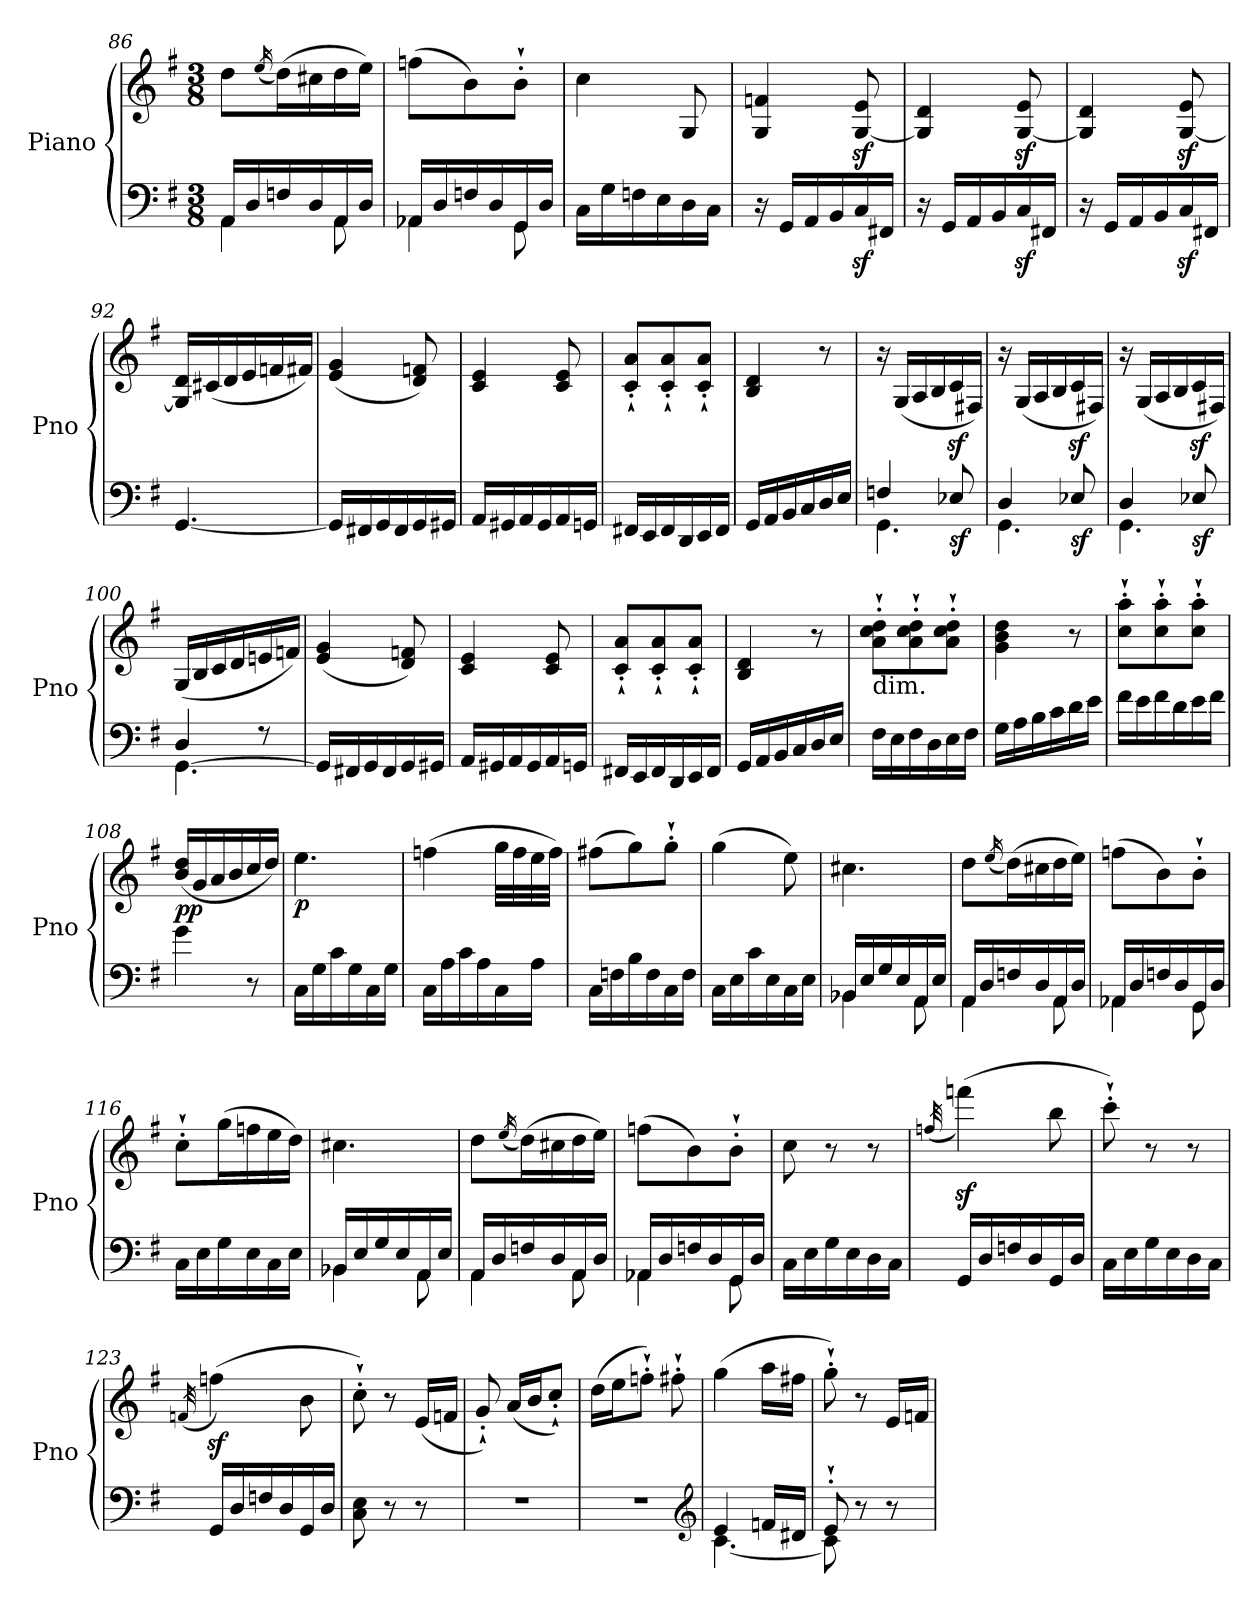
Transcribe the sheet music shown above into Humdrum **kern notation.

**kern	**kern	**dynam
*part1	*part1	*part1
*staff2	*staff1	*staff1/2
*I"Piano	*	*
*I'Pno	*	*
*clefF4	*clefG2	*
*k[f#]	*k[f#]	*
*G:	*G:	*
*M3/8	*M3/8	*
=86	=86	=86
*^	*	*
16AA/LL	4AA\	8dd\L	.
16D/	.	.	.
.	.	(16qee/	.
16Fn/	.	(16dd\L)	.
16D/	.	16cc#X\	.
16AA/	8AA\	16dd\	.
16D/JJ	.	16ee\JJ)	.
=87	=87	=87	=87
16AA-/LL	4AA-X\	(8ffn\L	.
16D/	.	.	.
16Fn/	.	8b\)	.
16D/	.	.	.
16GG/	8GG\	8b`'\J	.
16D/JJ	.	.	.
*v	*v	*	*
!!LO:LB:g=z
=88	=88	=88
16C\LL	4cc\	.
16G\	.	.
16Fn\	.	.
16E\	.	.
16D\	8G/	.
16C\JJ	.	.
=89	=89	=89
16r	4G/ 4fn/	.
16GG/LL	.	.
16AA/	.	.
16BB/	.	.
16Cz</	[8G/z> 8e/z>	.
16FF#X/JJ	.	.
=90	=90	=90
16r	4G/] 4d/	.
16GG/LL	.	.
16AA/	.	.
16BB/	.	.
16Cz</	[8G/z> 8e/z>	.
16FF#X/JJ	.	.
=91	=91	=91
16r	4G/] 4d/	.
16GG/LL	.	.
16AA/	.	.
16BB/	.	.
16Cz</	[8G/z> 8e/z>	.
16FF#X/JJ	.	.
=92	=92	=92
[4.GG/	16G/] 16d/LL	.
.	(16c#X/	.
.	16d/	.
.	16e/	.
.	16fn/	.
.	16f#X/JJ)	.
=93	=93	=93
16GG/LL]	(4e/ 4g/	.
16FF#X/	.	.
16GG/	.	.
16FF#/	.	.
16GG/	8d/ 8fn/)	.
16GG#X/JJ	.	.
=94	=94	=94
16AA/LL	4c/ 4e/	.
16GG#X/	.	.
16AA/	.	.
16GG#/	.	.
16AA/	8c/ 8e/	.
16GGn/JJ	.	.
!!LO:LB:g=z
=95	=95	=95
16FF#X/LL	8c/`' 8a/`'L	.
16EE/	.	.
16FF#/	8c/`' 8a/`'	.
16DD/	.	.
16EE/	8c/`' 8a/`'J	.
16FF#/JJ	.	.
=96	=96	=96
16GG/LL	4B/ 4d/	.
16AA/	.	.
16BB/	.	.
16C/	.	.
16D/	8r	.
16E/JJ	.	.
=97	=97	=97
*^	*	*
4Fn/	4.GG\	16r	.
.	.	(16G/LL	.
.	.	16A/	.
.	.	16B/	.
!	!	!	!LO:DY:b=2
8E-X/	.	16cz>/	sf
.	.	16F#X/JJ)	.
=98	=98	=98	=98
4D/	4.GG\	16r	.
.	.	(16G/LL	.
.	.	16A/	.
.	.	16B/	.
!	!	!	!LO:DY:b=2
8E-X/	.	16cz>/	sf
.	.	16F#X/JJ)	.
=99	=99	=99	=99
4D/	4.GG\	16r	.
.	.	(16G/LL	.
.	.	16A/	.
.	.	16B/	.
!	!	!	!LO:DY:b=2
8E-X/	.	16cz>/	sf
.	.	16F#X/JJ)	.
=100	=100	=100	=100
[4.GG\	4D/	(16G/LL	.
.	.	16B/	.
.	.	16c/	.
.	.	16d/	.
.	8rF	16en/	.
.	.	16fn/JJ)	.
*v	*v	*	*
!!LO:LB:g=z
=101	=101	=101
16GG/LL]	(4e/ 4g/	.
16FF#X/	.	.
16GG/	.	.
16FF#/	.	.
16GG/	8d/ 8fn/)	.
16GG#X/JJ	.	.
=102	=102	=102
16AA/LL	4c/ 4e/	.
16GG#X/	.	.
16AA/	.	.
16GG#/	.	.
16AA/	8c/ 8e/	.
16GGn/JJ	.	.
=103	=103	=103
16FF#X/LL	8c/`' 8a/`'L	.
16EE/	.	.
16FF#/	8c/`' 8a/`'	.
16DD/	.	.
16EE/	8c/`' 8a/`'J	.
16FF#/JJ	.	.
=104	=104	=104
16GG/LL	4B/ 4d/	.
16AA/	.	.
16BB/	.	.
16C/	.	.
16D/	8r	.
16E/JJ	.	.
=105	=105	=105
!	!LO:TX:b:t=dim.	!
16F#\LL	8a\`' 8cc\`' 8dd\`'L	.
16E\	.	.
16F#\	8a\`' 8cc\`' 8dd\`'	.
16D\	.	.
16E\	8a\`' 8cc\`' 8dd\`'J	.
16F#\JJ	.	.
=106	=106	=106
16G\LL	4g\ 4b\ 4dd\	.
16A\	.	.
16B\	.	.
16c\	.	.
16d\	8r	.
16e\JJ	.	.
=107	=107	=107
16f#\LL	8cc\`' 8aa\`'L	.
16e\	.	.
16f#\	8cc\`' 8aa\`'	.
16d\	.	.
16e\	8cc\`' 8aa\`'J	.
16f#\JJ	.	.
!!LO:PB:g=z
=108	=108	=108
!	!	!LO:DY:b
4g\	(16b/ 16dd/LL	pp
.	16g/	.
.	16a/	.
.	16b/	.
8r	16cc/	.
.	16dd/JJ)	.
=109	=109	=109
!	!	!LO:DY:b
16C\LL	4.ee\	p
16G\	.	.
16c\	.	.
16G\	.	.
16C\	.	.
16G\JJ	.	.
=110	=110	=110
16C\LL	(4ffn\	.
16A\	.	.
16c\	.	.
16A\	.	.
16C\	32gg\LLL	.
.	32ff\	.
16A\JJ	32ee\	.
.	32ff\JJJ)	.
=111	=111	=111
16C\LL	(8ff#X\L	.
16Fn\	.	.
16B\	8gg\)	.
16F\	.	.
16C\	8gg`'\J	.
16F\JJ	.	.
=112	=112	=112
16C\LL	(4gg\	.
16E\	.	.
16c\	.	.
16E\	.	.
16C\	8ee\)	.
16E\JJ	.	.
=113	=113	=113
*^	*	*
16BB-/LL	4BB-X\	4.cc#X\	.
16E/	.	.	.
16G/	.	.	.
16E/	.	.	.
16AA/	8AA\	.	.
16E/JJ	.	.	.
=114	=114	=114	=114
16AA/LL	4AA\	8dd\L	.
16D/	.	.	.
.	.	(16qee/	.
16Fn/	.	(16dd\L)	.
16D/	.	16cc#X\	.
16AA/	8AA\	16dd\	.
16D/JJ	.	16ee\JJ)	.
!!LO:LB:g=z
=115	=115	=115	=115
16AA-/LL	4AA-X\	(8ffn\L	.
16D/	.	.	.
16Fn/	.	8b\)	.
16D/	.	.	.
16GG/	8GG\	8b`'\J	.
16D/JJ	.	.	.
*v	*v	*	*
=116	=116	=116
16C\LL	8cc`'\L	.
16E\	.	.
16G\	(16gg\L	.
16E\	16ffn\	.
16C\	16ee\	.
16E\JJ	16dd\JJ)	.
=117	=117	=117
*^	*	*
16BB-/LL	4BB-X\	4.cc#X\	.
16E/	.	.	.
16G/	.	.	.
16E/	.	.	.
16AA/	8AA\	.	.
16E/JJ	.	.	.
=118	=118	=118	=118
16AA/LL	4AA\	8dd\L	.
16D/	.	.	.
.	.	(16qee/	.
16Fn/	.	(16dd\L)	.
16D/	.	16cc#X\	.
16AA/	8AA\	16dd\	.
16D/JJ	.	16ee\JJ)	.
=119	=119	=119	=119
16AA-/LL	4AA-X\	(8ffn\L	.
16D/	.	.	.
16Fn/	.	8b\)	.
16D/	.	.	.
16GG/	8GG\	8b`'\J	.
16D/JJ	.	.	.
*v	*v	*	*
=120	=120	=120
16C\LL	8cc\	.
16E\	.	.
16G\	8r	.
16E\	.	.
16D\	8r	.
16C\JJ	.	.
!!LO:LB:g=z
=121	=121	=121
.	(32qffn/	.
16GG/LL	(4fffnz<\)	.
16D/	.	.
16Fn/	.	.
16D/	.	.
16GG/	8bb\	.
16D/JJ	.	.
=122	=122	=122
16C\LL	8ccc`'\)	.
16E\	.	.
16G\	8r	.
16E\	.	.
16D\	8r	.
16C\JJ	.	.
=123	=123	=123
.	(32qfn/	.
16GG/LL	(4ffnz<\)	.
16D/	.	.
16Fn/	.	.
16D/	.	.
16GG/	8b\	.
16D/JJ	.	.
=124	=124	=124
8C\ 8E\	8cc`'\)	.
8r	8r	.
8r	(16e/LL	.
.	16fn/JJ	.
=125	=125	=125
4.r	8g`'/)	.
.	(16a/LL	.
.	16b/J	.
.	8cc`'/J)	.
=126	=126	=126
4.r	(16dd\LL	.
.	16ee\J	.
.	8ffn`'\J)	.
.	8ff#X`'\	.
*clefG2	*	*
=127	=127	=127
*^	*	*
4e/	[4.c\	(4gg\	.
16fn/LL	.	16aa\LL	.
16d#X/JJ	.	16ff#X\JJ	.
=128	=128	=128	=128
8e`'/	8c\]	8gg`'\)	.
8r	4ryy	8r	.
8r	.	16e/LL	.
.	.	16fn/JJ	.
*v	*v	*	*
=	=	=
*-	*-	*-
